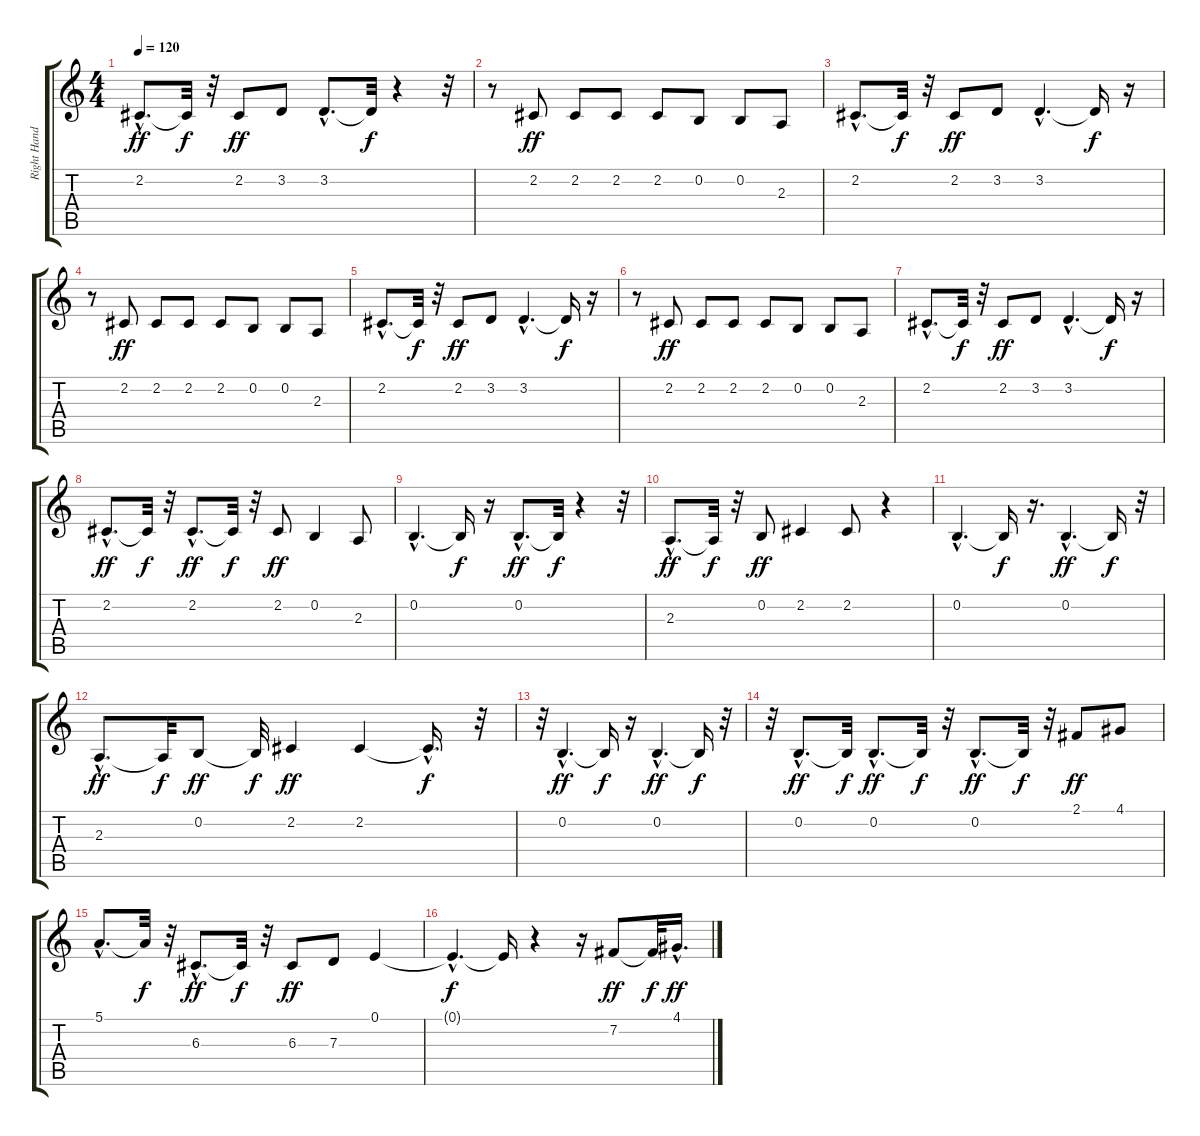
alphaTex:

\track ("Right Hand" "Right Hand") {instrument brightacousticpiano}
\staff {score tabs}
\tuning (E4 B3 G3 D3 A2 E2) {hide}
\ts (4 4)
\tempo 120
\clef g2
\ks c
2.2{hac}.8{d dy ff} 2.2{t}.32{dy f} r.32 2.2.8{dy ff} 3.2.8 3.2{hac}.8{d} 3.2{t}.32{dy f} r.4 r.32 |
r.8 2.2.8{dy ff} 2.2.8 2.2.8 2.2.8 0.2.8 0.2.8 2.3.8 |
2.2{hac}.8{d} 2.2{t}.32{dy f} r.32 2.2.8{dy ff} 3.2.8 3.2{hac}.4{d} 3.2{t}.16{dy f} r.16 |
r.8 2.2.8{dy ff} 2.2.8 2.2.8 2.2.8 0.2.8 0.2.8 2.3.8 |
2.2{hac}.8{d} 2.2{t}.32{dy f} r.32 2.2.8{dy ff} 3.2.8 3.2{hac}.4{d} 3.2{t}.16{dy f} r.16 |
r.8 2.2.8{dy ff} 2.2.8 2.2.8 2.2.8 0.2.8 0.2.8 2.3.8 |
2.2{hac}.8{d} 2.2{t}.32{dy f} r.32 2.2.8{dy ff} 3.2.8 3.2{hac}.4{d} 3.2{t}.16{dy f} r.16 |
2.2{hac}.8{d dy ff} 2.2{t}.32{dy f} r.32 2.2{hac}.8{d dy ff} 2.2{t}.32{dy f} r.32 2.2.8{dy ff} 0.2.4 2.3.8 |
0.2{hac}.4{d} 0.2{t}.16{dy f} r.16 0.2{hac}.8{d dy ff} 0.2{t}.32{dy f} r.4 r.32 |
2.3{hac}.8{d dy ff} 2.3{t}.32{dy f} r.32 0.2.8{dy ff} 2.2.4 2.2.8 r.4 |
0.2{hac}.4{d} 0.2{t}.16{dy f} r.16{d} 0.2{hac}.4{d dy ff} 0.2{t}.16{dy f} r.32 |
2.3{hac}.8{d dy ff} 2.3{t}.32{dy f} 0.2.8{dy ff} 0.2{t}.32{dy f} 2.2.4{dy ff} 2.2.4 2.2{hac t}.16{d dy f} r.32 |
r.32 0.2{hac}.4{d dy ff} 0.2{t}.16{dy f} r.16 0.2{hac}.4{d dy ff} 0.2{t}.16{dy f} r.32 |
r.32 0.2{hac}.8{d dy ff} 0.2{t}.32{dy f} 0.2{hac}.8{d dy ff} 0.2{t}.32{dy f} r.32 0.2{hac}.8{d dy ff} 0.2{t}.32{dy f} r.32 2.1.8{dy ff} 4.1.8 |
5.1{hac}.8{d} 5.1{t}.32{dy f} r.32 6.3{hac}.8{d dy ff} 6.3{t}.32{dy f} r.32 6.3.8{dy ff} 7.3.8 0.1.4 |
0.1{hac t}.4{d dy f} 0.1{t}.16 r.4 r.16 7.2.8{dy ff} 7.2{t}.32{dy f} 4.1{hac}.16{d dy ff}
